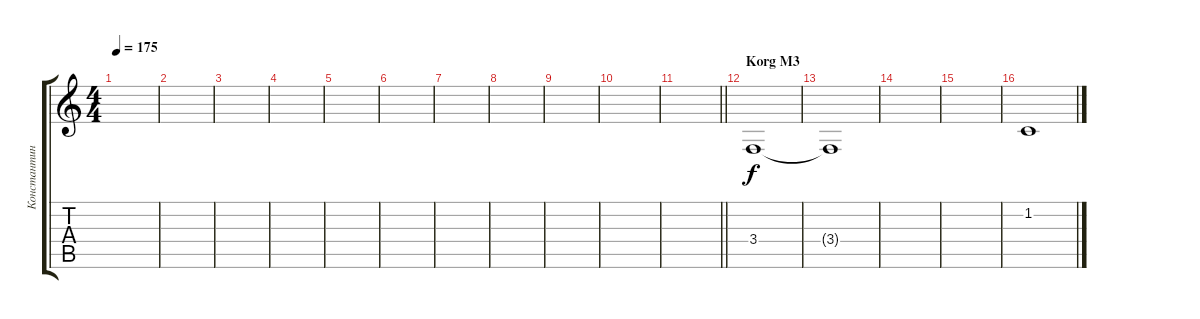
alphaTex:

\track ("Константин Бекрев" "Константин") {instrument lead2sawtooth}
\staff {score tabs}
\tuning (E4 B3 G3 D3 A2 E2) {hide}
\ts (4 4)
\tempo 175
\clef g2
\ks c
|
|
|
|
|
|
|
|
|
|
\barLineRight lightlight
|
\section ("" "Korg M3")
3.4.1 |
3.4{t}.1 |
|
|
1.2.1
